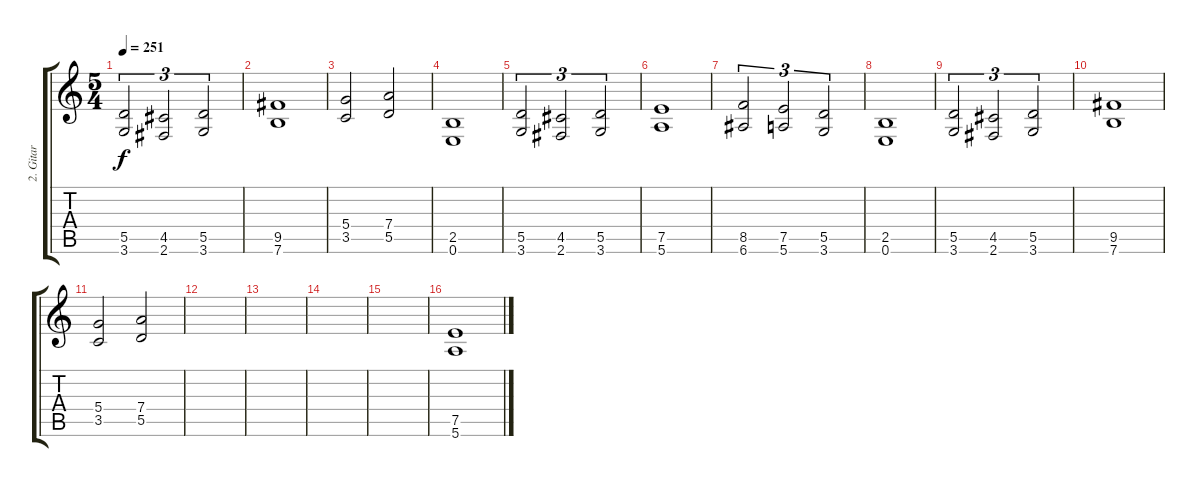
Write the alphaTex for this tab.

\track ("2. Gitar" "2. Gitar") {instrument distortionguitar}
\staff {score tabs}
\tuning (E4 B3 G3 D3 A2 E2) {hide}
\ts (5 4)
\tempo 251
\clef g2
\ks c
(5.5 3.6).2{tu (3 2) dy f} (4.5 2.6).2{tu (3 2)} (5.5 3.6).2{tu (3 2)} |
(9.5 7.6).1 |
(5.4 3.5).2 (7.4 5.5).2 |
(2.5 0.6).1 |
(5.5 3.6).2{tu (3 2)} (4.5 2.6).2{tu (3 2)} (5.5 3.6).2{tu (3 2)} |
(7.5 5.6).1 |
(8.5 6.6).2{tu (3 2)} (7.5 5.6).2{tu (3 2)} (5.5 3.6).2{tu (3 2)} |
(2.5 0.6).1 |
(5.5 3.6).2{tu (3 2)} (4.5 2.6).2{tu (3 2)} (5.5 3.6).2{tu (3 2)} |
(9.5 7.6).1 |
(5.4 3.5).2 (7.4 5.5).2 |
|
|
|
|
(7.5 5.6).1
